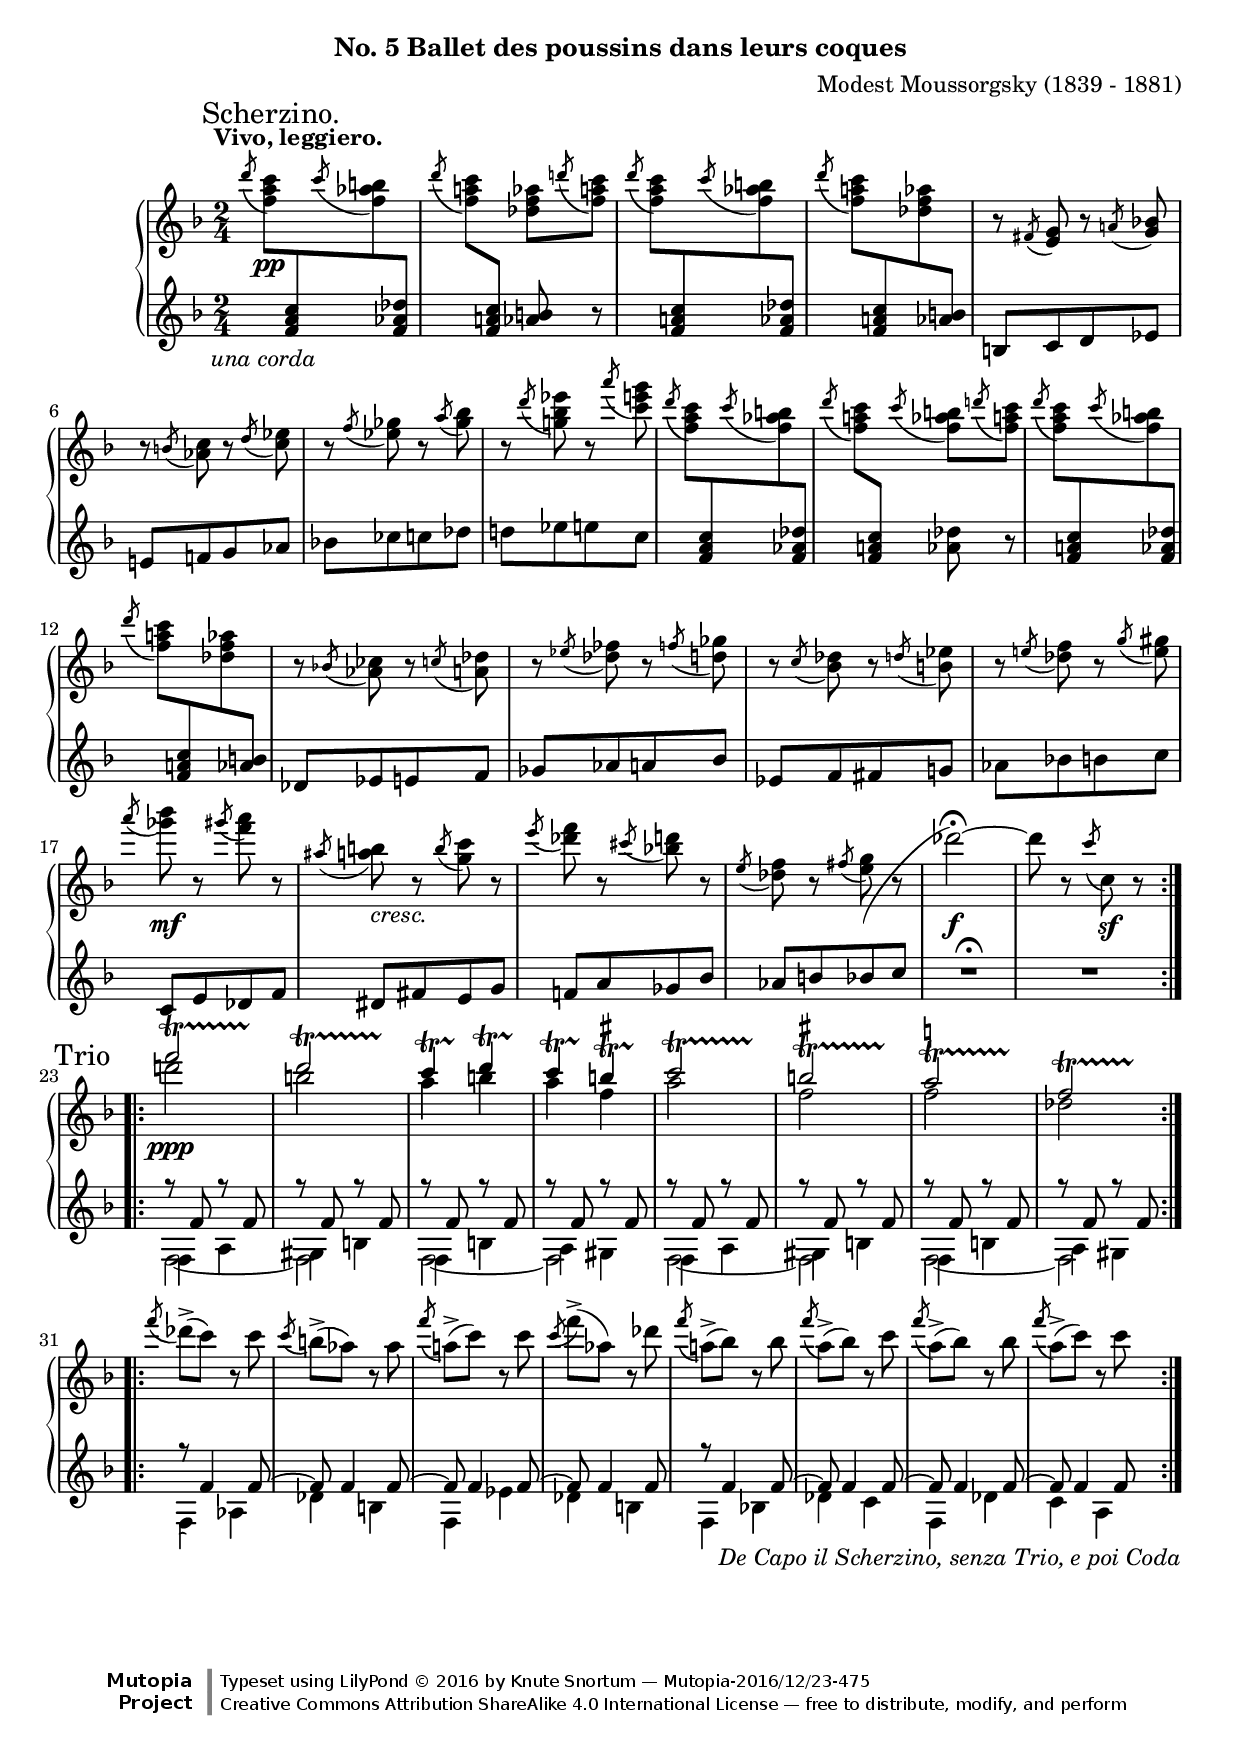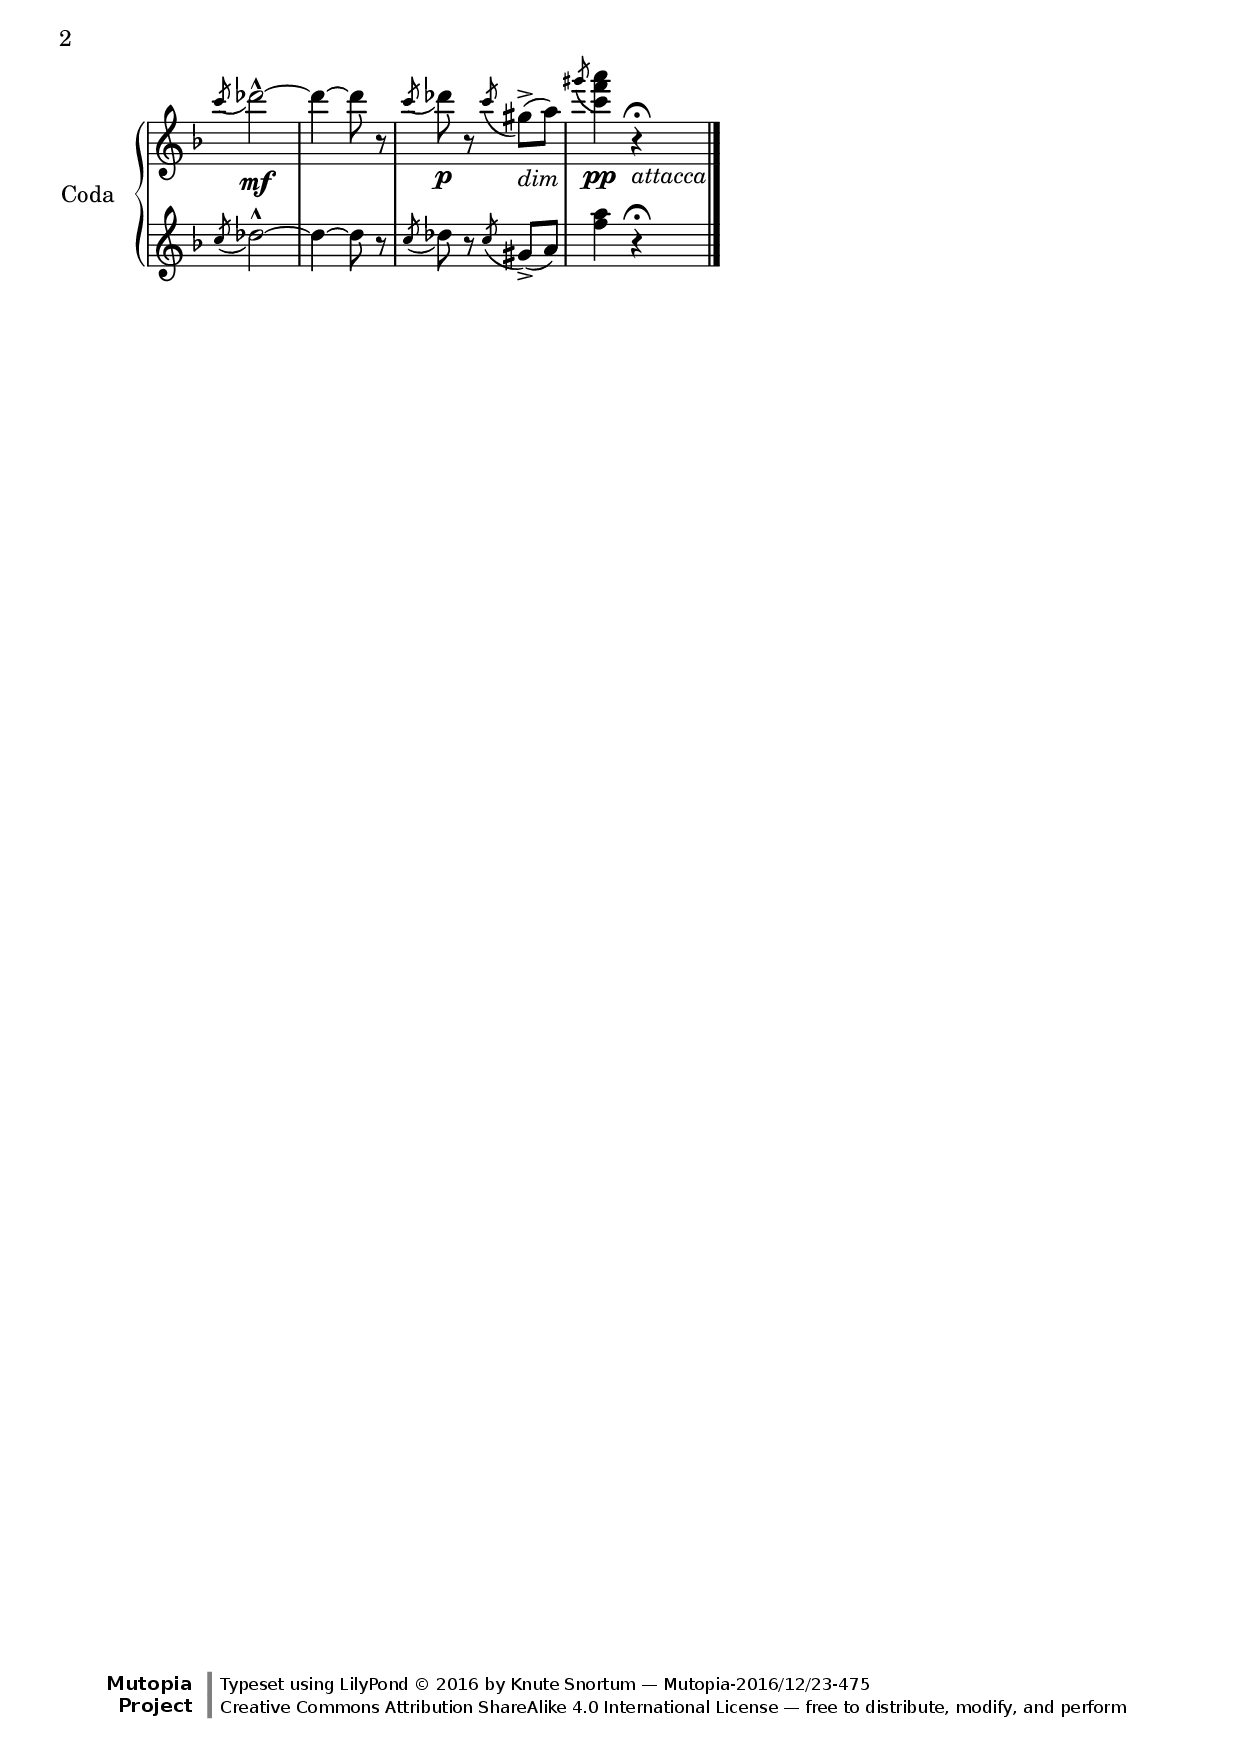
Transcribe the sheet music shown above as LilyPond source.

\version "2.18.2"
\language "english"

\header {
  %title        = "Ballet des poussins dans leurs coques"
  composer     = "Modest Moussorgsky (1839 - 1881)"
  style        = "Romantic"
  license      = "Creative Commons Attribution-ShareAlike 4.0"
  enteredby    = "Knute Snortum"
  date         = "1874"
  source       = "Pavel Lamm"

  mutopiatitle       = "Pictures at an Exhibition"
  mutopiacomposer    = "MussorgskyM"
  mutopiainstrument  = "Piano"
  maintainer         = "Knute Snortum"
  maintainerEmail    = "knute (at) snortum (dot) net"
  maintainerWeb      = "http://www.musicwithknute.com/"

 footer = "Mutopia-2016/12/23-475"
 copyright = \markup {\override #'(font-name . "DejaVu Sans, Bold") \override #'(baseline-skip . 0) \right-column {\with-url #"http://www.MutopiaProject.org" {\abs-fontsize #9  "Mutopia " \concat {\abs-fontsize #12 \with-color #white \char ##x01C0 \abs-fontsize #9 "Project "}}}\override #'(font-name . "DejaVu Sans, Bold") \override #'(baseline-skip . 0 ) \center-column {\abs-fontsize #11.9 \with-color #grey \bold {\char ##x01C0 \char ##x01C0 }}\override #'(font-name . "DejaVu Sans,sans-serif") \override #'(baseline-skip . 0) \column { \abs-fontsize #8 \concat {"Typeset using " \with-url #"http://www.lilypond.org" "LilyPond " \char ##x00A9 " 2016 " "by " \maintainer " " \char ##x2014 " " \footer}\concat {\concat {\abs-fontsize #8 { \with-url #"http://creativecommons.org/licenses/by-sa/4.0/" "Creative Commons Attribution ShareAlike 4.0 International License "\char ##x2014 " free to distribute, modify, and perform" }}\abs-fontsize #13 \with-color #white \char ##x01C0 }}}
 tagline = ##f
}

scherzino = {
  \once
  \override Score.RehearsalMark.self-alignment-X = #LEFT
  \mark "Scherzino."
}

trio = {
  \once
  \override Score.RehearsalMark.X-offset = -0.5
  \mark "Trio"
}

daCapoAdjust = {
  \override TextScript.X-offset = -38
  \override TextScript.Y-offset = -3
}

daCapo = \markup { \italic "De Capo il Scherzino, senza Trio, e poi Coda" }
cres = \markup { \italic "cresc." }
dimin = \markup { \italic "dim" }
attacca = \markup { \italic "attacca  " }

staffUp = \change Staff = "up"
staffDown = \change Staff = "down"

highVoice = \relative c''' {
  \tempo "Vivo, leggiero."
  \scherzino
  | \acciaccatura { d8 } <f, a c>8 [ \pp \staffDown <f, a c> \staffUp
    \acciaccatura { c''8 } <f, af b> \staffDown <f, af df> ] \staffUp
  | \acciaccatura { d''8 } <f, a c>8 \staffDown <f, a c> \staffUp
    <df' f af> [ \acciaccatura { d'8 } <f, a c> ]
  | \acciaccatura { d'8 } <f, a c>8 [ \staffDown <f, a c> \staffUp
    \acciaccatura { c''8 } <f, af b> \staffDown <f, af df> ] \staffUp
  | \acciaccatura { d''8 } <f, a c>8 [ \staffDown <f, a c> \staffUp
    <df' f af> \staffDown <af b> ] \staffUp
  | r8 \acciaccatura { fs8 } <e g> r \acciaccatura { a8 } <g bf>
  | r8 \acciaccatura { b8 } <af c> r \acciaccatura { d8 } <c ef>
  | r8 \acciaccatura { f8 } <ef gf> r \acciaccatura { a8 } <gf bf>

  \barNumberCheck #8
  | r8 \acciaccatura { d'8 } <g, bf ef> r \acciaccatura { a'8 } <c, e g>
  | \acciaccatura { d8 } <f, a c>8 [ \staffDown <f, a c> \staffUp
    \acciaccatura { c''8 } <f, af b> \staffDown <f, af df> ] \staffUp
  | \acciaccatura { d''8 } <f, a c>8 \staffDown <f, a c> \staffUp
    \acciaccatura { c''8 } <f, af b> \acciaccatura { d'8 } <f, a c>
  | \acciaccatura { d'8 } <f, a c>8 [ \staffDown <f, a c> \staffUp
    \acciaccatura { c''8 } <f, af b> \staffDown <f, af df> ] \staffUp
  | \acciaccatura { d''8 } <f, a c>8 [ \staffDown <f, a c> \staffUp
    <df' f af> \staffDown <af b> ] \staffUp
  | r8 \acciaccatura { bf8 } <af cf> r \acciaccatura { c8 } <a df>
  | r8 \acciaccatura { ef'8 } <df ff> r \acciaccatura { f8 } <d gf>
  | r8 \acciaccatura { c8 } <bf df> r \acciaccatura { d8 }  <b ef>
  
  \barNumberCheck #16
  | r8 \acciaccatura { e8 } <df f> r \acciaccatura { g8 } <e gs>
  | \acciaccatura { a'8 } <gf bf>8 \mf r \acciaccatura { gs8 } <f a> r
  | \acciaccatura { as,8 } <a b>8 _\cres r \acciaccatura { b8 } <g c> r
  | \acciaccatura { e'8 } <df f>8 r \acciaccatura { cs8 } <bf d> r
  | \acciaccatura { e,8 } <df f>8 r \acciaccatura { fs8 } <e g> r
  | s2 
  | s2 
}

highVoiceMidi = \relative c''' {
  | \acciaccatura { d8 } <f, a c>8 [   <f, a c> 
    \acciaccatura { c''8 } <f, af b>  <f, af df> ] 
  | \acciaccatura { d''8 } <f, a c>8  <f, a c> 
    <df' f af> [ \acciaccatura { d'8 } <f, a c> ]
  | \acciaccatura { d'8 } <f, a c>8 [  <f, a c> 
    \acciaccatura { c''8 } <f, af b>  <f, af df> ] 
  | \acciaccatura { d''8 } <f, a c>8 [  <f, a c> 
    <df' f af>  <af b> ] 
  | r8 \acciaccatura { fs8 } <e g> r \acciaccatura { a8 } <g bf>
  | r8 \acciaccatura { b8 } <af c> r \acciaccatura { d8 } <c ef>
  | r8 \acciaccatura { f8 } <ef gf> r \acciaccatura { a8 } <gf bf>

  % bar 8
  | r8 \acciaccatura { d'8 } <g, bf ef> r \acciaccatura { a'8 } <c, e g>
  | \acciaccatura { d8 } <f, a c>8 [  <f, a c> 
    \acciaccatura { c''8 } <f, af b>  <f, af df> ] 
  | \acciaccatura { d''8 } <f, a c>8  <f, a c> 
    <df' f af> [ \acciaccatura { d'8 } <f, a c> ]
  | \acciaccatura { d'8 } <f, a c>8 [  <f, a c> 
    \acciaccatura { c''8 } <f, af b>  <f, af df> ] 
  | \acciaccatura { d''8 } <f, a c>8 [  <f, a c> 
    <df' f af>  <af b> ] 
  | r8 \acciaccatura { bf8 } <af cf> r \acciaccatura { c8 } <a df>
  | r8 \acciaccatura { ef'8 } <df ff> r \acciaccatura { f8 } <d gf>
  | r8 \acciaccatura { c8 } <bf df> r \acciaccatura { d8 }  <b ef>
  
  % bar 16
  | r8 \acciaccatura { e8 } <df f> r \acciaccatura { g8 } <e gs>
  | \acciaccatura { a'8 } <gf bf>8 \mf r \acciaccatura { gs8 } <f a> r
  | \acciaccatura { as,8 } <a b>8 _\cres r \acciaccatura { b8 } <g c> r
  | \acciaccatura { e'8 } <df f>8 r \acciaccatura { cs8 } <bf d> r
  | \acciaccatura { e,8 } <df f>8 r \acciaccatura { fs8 } <e g> r
  | s2 
  | s2 
}

lowVoice = \relative c'' {
  | \acciaccatura { s8 } s2 \unaCorda
  | s4 <af b>8 r
  | s2 * 2
  | b,8 [ c d ef ]
  | e8 [ f g af ]
  | bf8 [ cf c df ]

  \barNumberCheck #8
  | d [ ef e c ]
  | s2
  | s4 <af df>8 r
  | s2 * 2
  | df,8 [ ef e f ]
  | gf8 [ af a bf ]
  | ef,8 [ f fs g ]

  \barNumberCheck #16
  | af8 [ bf b c ]
  | c,8 [ e df f ]
  | ds [ fs e g ]
  | f [ a gf bf ]
  << { af [ b bf ( c  ] 
       \oneVoice
       | \staffUp df'2 ) ~ \f \fermata
       | df8 r \acciaccatura { c8 } c,8 \sf r \break
     } \\ {
       \oneVoice
       | s2 | R2 \fermataMarkup | R2
     }
  >>
}

lowVoiceMidi = \relative c'' {
  | \acciaccatura { s8 } s2 \unaCorda
  | s4 <af b>8 r
  | s2 * 2
  | b,8 [ c d ef ]
  | e8 [ f g af ]
  | bf8 [ cf c df ]

  % bar 8
  | d [ ef e c ]
  | s2
  | s4 <af b>8 r
  | s2 * 2
  | df,8 [ ef e f ]
  | gf8 [ af a bf ]
  | ef,8 [ f fs g ]

  % bar 16
  | af8 [ bf b c ]
  | c,8 [ e df f ]
  | d [ fs e g ]
  | f [ a gf bf ]
  << { af [ b bf ( c  ] 
       \oneVoice
       | df'2 ) ~ 
       | df8 r \acciaccatura { c8 } c,8 \sf r \break
     } \\ {
       \oneVoice
       | s2 | R2 \fermataMarkup | R2
     }
  >>
}

highVoiceTwo = \relative c''' {
  \trio
  \override TrillSpanner.X-extent = #'( 1 . 1 )
  \override TrillSpanner.Y-extent = #'( -2 . 0 )
  \override TrillSpanner.bound-details.right.padding = 1.9
  | f2 \startTrillSpan \ppp
  | d2 \startTrillSpan 
  | c4 \startTrillSpan d \startTrillSpan
  | c4 \startTrillSpan b \startTrillSpan ^\markup { \sharp }
  | c2 \startTrillSpan 
  | b2 \startTrillSpan ^\markup { \sharp }
  | a2 \startTrillSpan ^\markup { \natural }
  | f2 \startTrillSpan \break
}

highVoiceTwoMidi = \relative c''' {
  | \tuplet 3/2 { \repeat unfold 6 { f16 g } }
  | \tuplet 3/2 { \repeat unfold 6 { d16 e } }
  | \tuplet 3/2 { \repeat unfold 3 { c16 d } \repeat unfold 3 { d16 e } }
  | \tuplet 3/2 { \repeat unfold 3 { c16 d } \repeat unfold 3 { b16 cs } }
  | \tuplet 3/2 { \repeat unfold 6 { c16 d } }
  | \tuplet 3/2 { \repeat unfold 6 { b16 cs } }
  | \tuplet 3/2 { \repeat unfold 6 { a16 b } }
  | \tuplet 3/2 { \repeat unfold 6 { f16 g } }
}

upperMiddleTwo = \relative c''' {
  | d2 
  | b2
  | a4 b
  | a4 f
  | a2
  | f2
  | f2
  | df2
}

lowerMiddleTwo = \relative c' {
  \repeat unfold 8 { r8 f r f }
}

lowVoiceTwoA = \relative c {
  | f2 ~ f 
  | f2 ~ f 
  | f2 ~ f 
  | f2 ~ f
}

lowVoiceTwoB = \relative c {
  | f4 a gs b 
  | f4 b a gs
  | f4 a gs b 
  | f4 b a gs
}

highVoiceThree = \relative c''' {
  | \acciaccatura { f8 } df8-> ( c ) r c
  | \acciaccatura { c8 } b8-> ( af ) r af
  | \acciaccatura { f'8 } a,8-> ( c ) r c
  | \acciaccatura { c8 } f8-> ( af, ) r df 
  | \acciaccatura { f8 } a,-> ( bf ) r bf
  | \acciaccatura { f'8 } a,-> ( bf ) r c
  | \acciaccatura { f8 } a,-> ( bf ) r bf
  | \acciaccatura { f'8 } a,8-> ( c ) r c
}

lowerMiddleThree = \relative c' {
  | r8 f4 f8 ~
  | f8 f4 f8 ~
  | f8 f4 f8 ~
  | f8 f4 f8
  | r8 f4 f8 ~
  | f8 f4 f8 ~
  | f8 f4 f8 ~
  | f8 f4 \daCapoAdjust f8 _\daCapo
}

lowVoiceThree = \relative c {
  | \acciaccatura { s8 }  \stemDown f4 af
  | df4 b
  | f4 ef'
  | df4 b
  | f4 bf
  | df4 c 
  | f,4 df' 
  | c4 a 
}

global = {
  \key f \major
  \time 2/4
  \accidentalStyle piano
}

% No MIDI output

\bookpart {
  \header {
    subtitle = "No. 5 Ballet des poussins dans leurs coques"
  }
  \score {
    \new PianoStaff <<
      \new Staff = "up" {
        \global
        \repeat volta 2 { \highVoice }
        \repeat volta 2 {
          <<
            \new Voice { \voiceOne \highVoiceTwo }
            \new Voice { \voiceTwo \upperMiddleTwo }
          >>
        }
        \repeat volta 2 { \highVoiceThree }
      }
      \new Staff = "down" {
        \global
        \repeat volta 2 { \lowVoice }
        \repeat volta 2 {
          <<
            \new Voice { \voiceOne \lowerMiddleTwo }
            \new Voice { \voiceFour \lowVoiceTwoA }
            \new Voice { \voiceTwo \lowVoiceTwoB }
          >>
        }
        \repeat volta 2 {
          <<
            \new Voice { \voiceThree \lowerMiddleThree }
            \new Voice { \voiceFour \lowVoiceThree }
          >>
        }
      }
    >>
    \layout {
    }
  }
}

% Coda

highVoiceCoda = \relative c''' {
  | \acciaccatura { c8 } df2-^ ~ \mf
  | df4 ~ df8 r
  | \acciaccatura { c8 } df8 \p r \acciaccatura { c8 } gs-> _\dimin ( a )
  | \acciaccatura { gs'8 } <c, f a>4 \pp r _\attacca \fermata
  \bar "|."
}

highVoiceCodaMidi = \relative c''' {
  | \acciaccatura { c8 } df2-^ ~ \mf
  | df4 ~ df8 r
  | \acciaccatura { c8 } df8 \p r \acciaccatura { c8 } gs-> _\dimin ( a )
  | \acciaccatura { gs'8 } <c, f a>4 \pp r _\attacca \fermata
  \bar "|."
}

lowVoiceCoda = \relative c'' {
  | \acciaccatura { c8 } df2-^ ~
  | df4 ~ df8 r
  | \acciaccatura { c8 } df8 r \acciaccatura { c8 } gs-> ( a )
  | <f' a>4 r \fermata
}

lowVoiceCodaMidi = \relative c'' {
  | \acciaccatura { c8 } df2-^ ~
  | df4 ~ df8 r
  | \acciaccatura { c8 } df8 r \acciaccatura { c8 } gs-> ( a )
  | <f' a>4 r \fermata
}

globalCoda = {
  \key f \major
  \time 2/4
  \omit Staff.TimeSignature
}

% No MIDI output

\bookpart {
  \header {
    title = ""
    subtitle = ""
    composer = ""
  }
  \score {
    \new PianoStaff \with {
      instrumentName = #"Coda"
    }<<
      \new Staff {
        \globalCoda
        \highVoiceCoda
      }
      \new Staff {
        \globalCoda
        \lowVoiceCoda
      }
    >>
    \layout {
    }
  }
}

% MIDI output only

globalMidi = {
  \time 2/4
  \partial 2
  \skip 2
}

\score {
  <<
    {
      \globalMidi
      \repeat unfold 2 { \highVoiceMidi }
      \repeat unfold 2 {
        <<
          \new Voice { \voiceOne \highVoiceTwoMidi }
          \new Voice { \voiceTwo \upperMiddleTwo }
        >>
      }
      \repeat unfold 2 { \highVoiceThree }
      \highVoiceMidi
      \highVoiceCodaMidi
    }
    {
      \globalMidi
      \repeat unfold 2 { \lowVoiceMidi }
      \repeat unfold 2 {
        <<
          \new Voice { \voiceOne \lowerMiddleTwo }
          \new Voice { \voiceFour \lowVoiceTwoA }
          \new Voice { \voiceTwo \lowVoiceTwoB }
        >>
      }
      \repeat unfold 2 {
        <<
          \new Voice { \voiceThree \lowerMiddleThree }
          \new Voice { \voiceFour \lowVoiceThree }
        >>
      }
      \lowVoiceMidi
      \highVoiceCodaMidi
    }
  >>
  \midi {
    \tempo 4 = 160
  }
}
